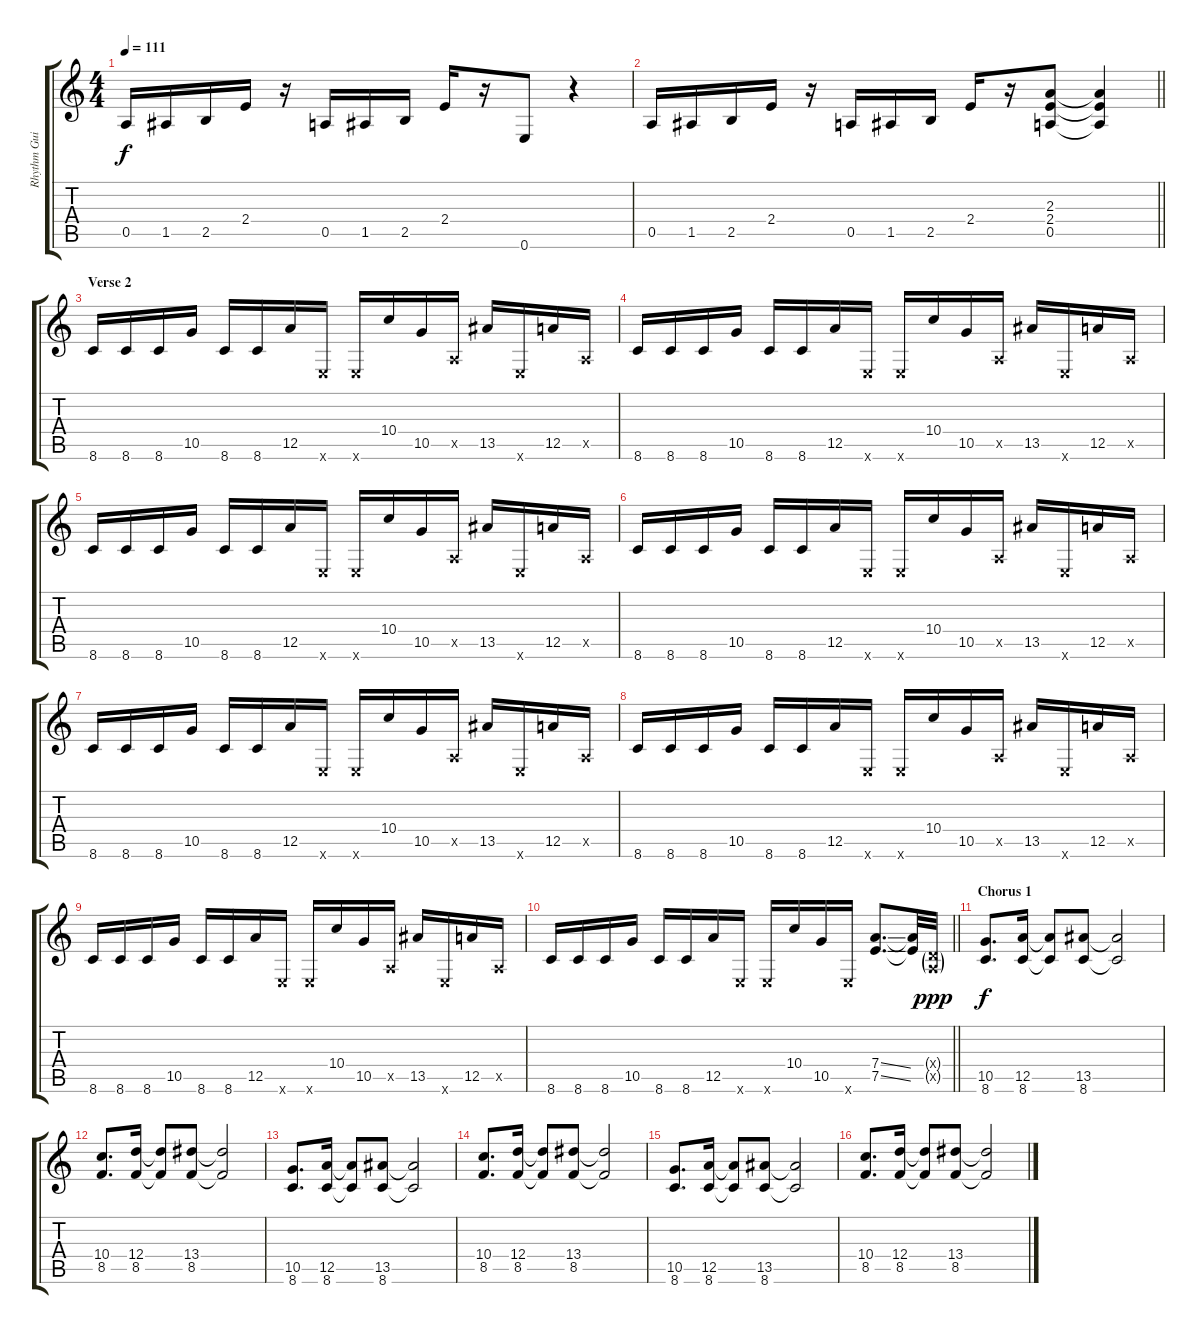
\track ("Rhythm Guitar 2" "Rhythm Gui") {instrument distortionguitar}
\staff {score tabs}
\tuning (E4 B3 G3 D3 A2 E2) {hide}
\ts (4 4)
\tempo 111
\clef g2
\ks c
0.5.16{dy f} 1.5.16 2.5.16 2.4.16 r.16 0.5.16 1.5.16 2.5.16 2.4.16 r.16 0.6.8 r.4 |
\barLineRight lightlight
0.5.16 1.5.16 2.5.16 2.4.16 r.16 0.5.16 1.5.16 2.5.16 2.4.16 r.16 (2.3 2.4 0.5).8 (2.3{t} 2.4{t} 0.5{t}).4 |
\section ("" "Verse 2")
8.6.16 8.6.16 8.6.16 10.5.16 8.6.16 8.6.16 12.5.16 0.6{x}.16 0.6{x}.16 10.4.16 10.5.16 0.5{x}.16 13.5.16 0.6{x}.16 12.5.16 0.5{x}.16 |
8.6.16 8.6.16 8.6.16 10.5.16 8.6.16 8.6.16 12.5.16 0.6{x}.16 0.6{x}.16 10.4.16 10.5.16 0.5{x}.16 13.5.16 0.6{x}.16 12.5.16 0.5{x}.16 |
8.6.16 8.6.16 8.6.16 10.5.16 8.6.16 8.6.16 12.5.16 0.6{x}.16 0.6{x}.16 10.4.16 10.5.16 0.5{x}.16 13.5.16 0.6{x}.16 12.5.16 0.5{x}.16 |
8.6.16 8.6.16 8.6.16 10.5.16 8.6.16 8.6.16 12.5.16 0.6{x}.16 0.6{x}.16 10.4.16 10.5.16 0.5{x}.16 13.5.16 0.6{x}.16 12.5.16 0.5{x}.16 |
8.6.16 8.6.16 8.6.16 10.5.16 8.6.16 8.6.16 12.5.16 0.6{x}.16 0.6{x}.16 10.4.16 10.5.16 0.5{x}.16 13.5.16 0.6{x}.16 12.5.16 0.5{x}.16 |
8.6.16 8.6.16 8.6.16 10.5.16 8.6.16 8.6.16 12.5.16 0.6{x}.16 0.6{x}.16 10.4.16 10.5.16 0.5{x}.16 13.5.16 0.6{x}.16 12.5.16 0.5{x}.16 |
8.6.16 8.6.16 8.6.16 10.5.16 8.6.16 8.6.16 12.5.16 0.6{x}.16 0.6{x}.16 10.4.16 10.5.16 0.5{x}.16 13.5.16 0.6{x}.16 12.5.16 0.5{x}.16 |
\barLineRight lightlight
8.6.16 8.6.16 8.6.16 10.5.16 8.6.16 8.6.16 12.5.16 0.6{x}.16 0.6{x}.16 10.4.16 10.5.16 0.6{x}.16 (7.4{ss} 7.5{ss}).8{d} (7.4{t} 7.5{t}).32 (0.4{g x} 0.5{g x}).32{dy ppp} |
\section ("" "Chorus 1")
(10.5 8.6).8{d dy f} (12.5 8.6).16 (12.5{t} 8.6{t}).8 (13.5 8.6).8 (13.5{t} 8.6{t}).2 |
(10.4 8.5).8{d} (12.4 8.5).16 (12.4{t} 8.5{t}).8 (13.4 8.5).8 (13.4{t} 8.5{t}).2 |
(10.5 8.6).8{d} (12.5 8.6).16 (12.5{t} 8.6{t}).8 (13.5 8.6).8 (13.5{t} 8.6{t}).2 |
(10.4 8.5).8{d} (12.4 8.5).16 (12.4{t} 8.5{t}).8 (13.4 8.5).8 (13.4{t} 8.5{t}).2 |
(10.5 8.6).8{d} (12.5 8.6).16 (12.5{t} 8.6{t}).8 (13.5 8.6).8 (13.5{t} 8.6{t}).2 |
(10.4 8.5).8{d} (12.4 8.5).16 (12.4{t} 8.5{t}).8 (13.4 8.5).8 (13.4{t} 8.5{t}).2
